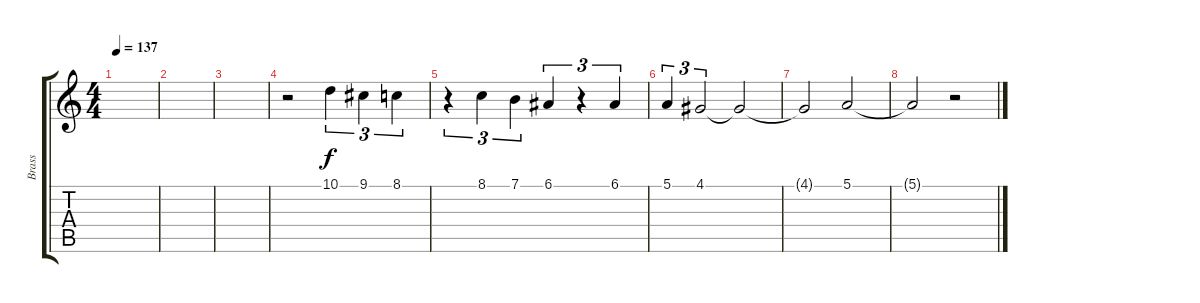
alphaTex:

\track ("Brass" "Brass") {instrument frenchhorn}
\staff {score tabs}
\tuning (E4 B3 G3 D3 A2 E2) {hide}
\ts (4 4)
\tempo 137
\clef g2
\ks c
|
|
|
r.2 10.1.4{tu (3 2)} 9.1.4{tu (3 2)} 8.1.4{tu (3 2)} |
r.4{tu (3 2)} 8.1.4{tu (3 2)} 7.1.4{tu (3 2)} 6.1.4{tu (3 2)} r.4{tu (3 2)} 6.1.4{tu (3 2)} |
5.1.4{tu (3 2)} 4.1.2{tu (3 2)} 4.1{t}.2 |
4.1{t}.2 5.1.2 |
5.1{t}.2 r.2
